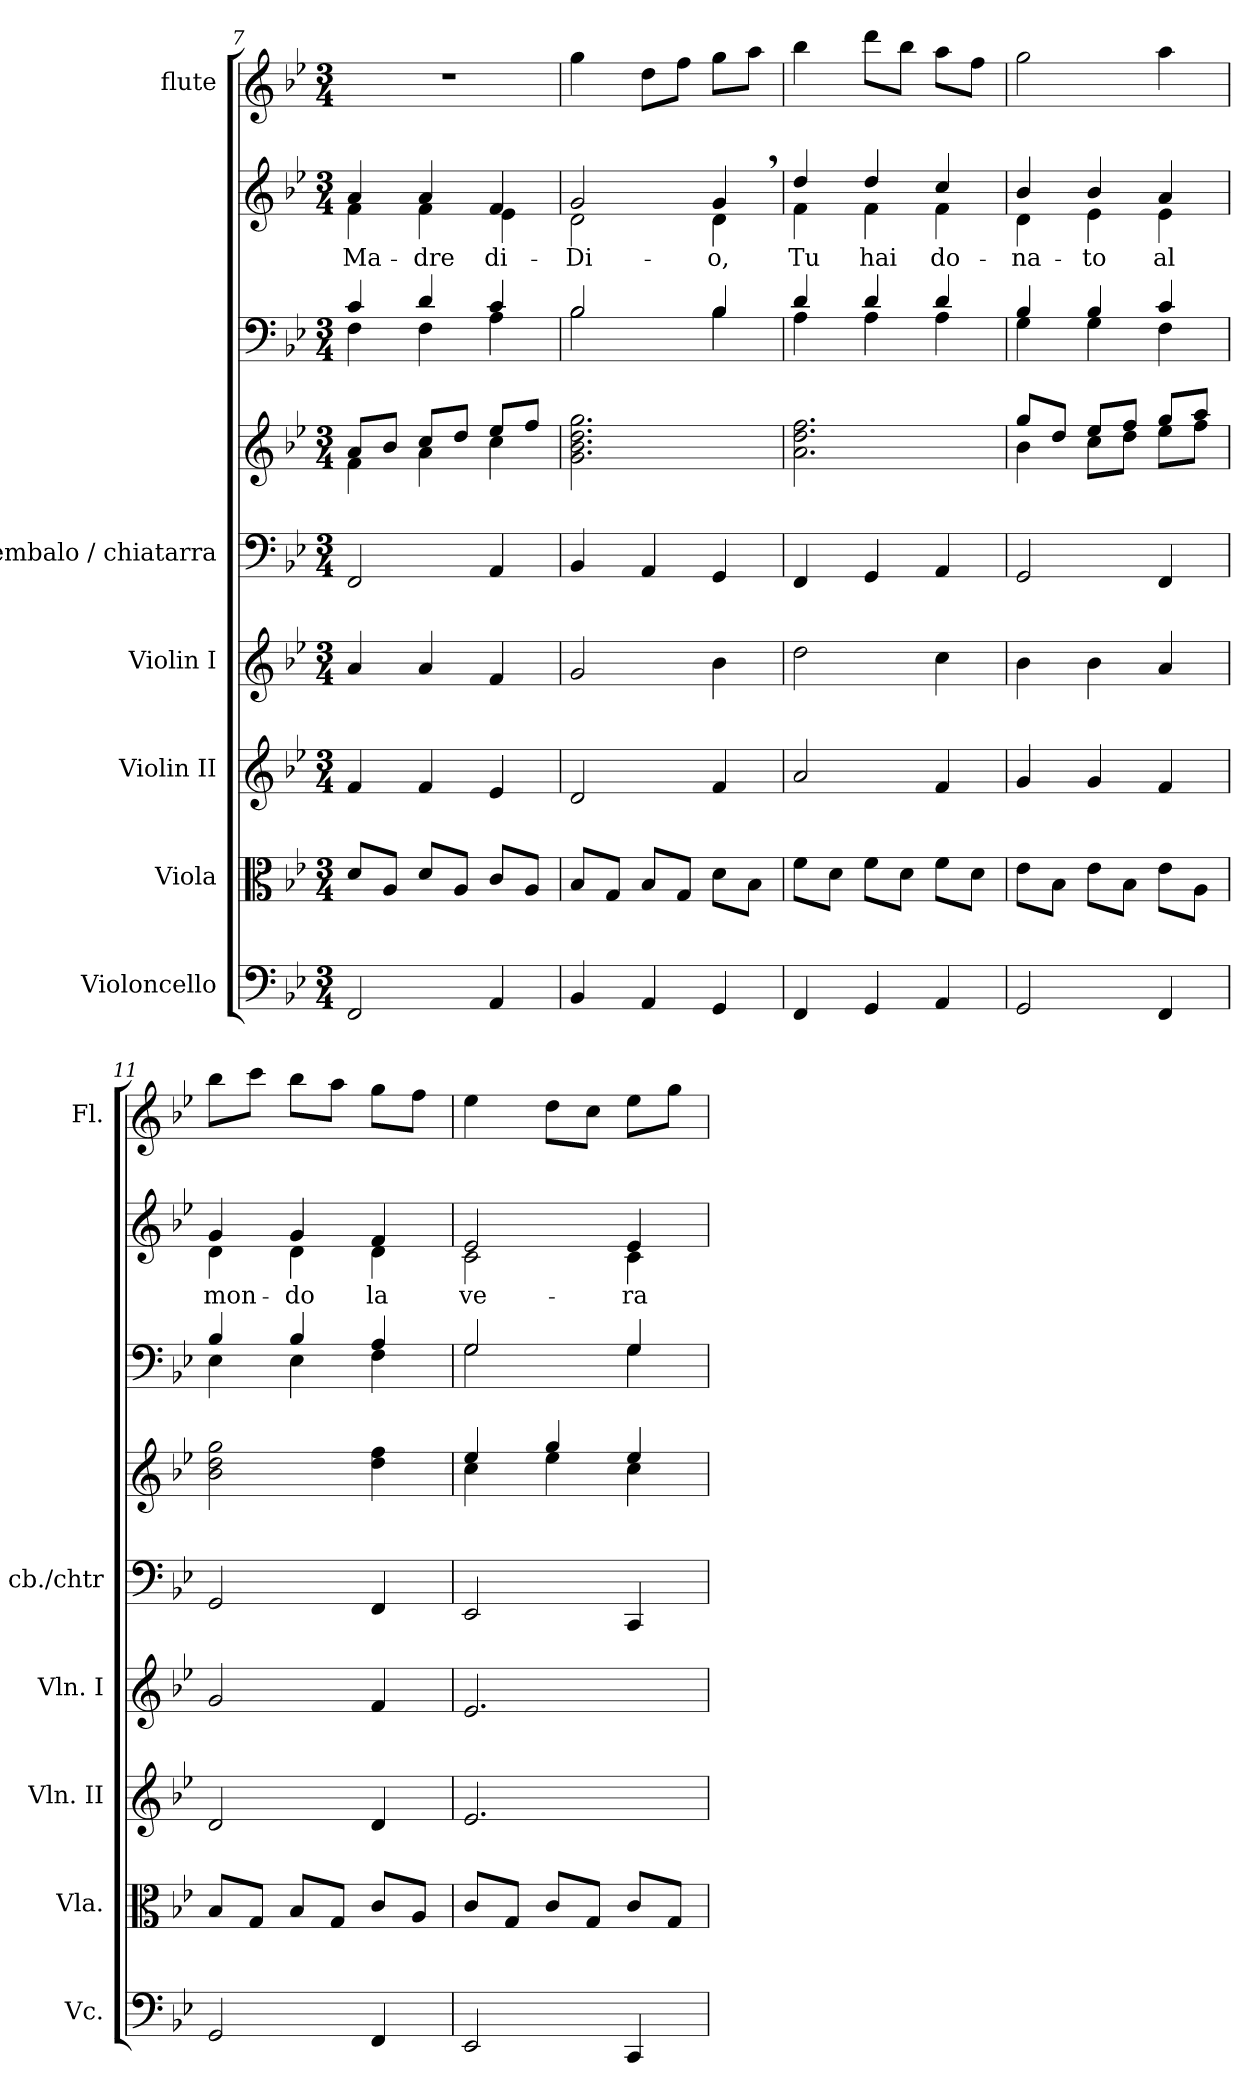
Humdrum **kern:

**kern	**kern	**kern	**kern	**kern	**kern	**kern	**kern	**text	**kern
*part8	*part7	*part6	*part5	*part4	*part4	*part3	*part2	*part2	*part1
*staff9	*staff8	*staff7	*staff6	*staff5	*staff4	*staff3	*staff2	*staff2	*staff1
*I"Violoncello	*I"Viola	*I"Violin II	*I"Violin I	*I"cembalo / chiatarra	*	*	*	*	*I"flute
*I'Vc.	*I'Vla.	*I'Vln. II	*I'Vln. I	*I'cb./chtr	*	*	*	*	*I'Fl.
!!LO:PB:g=z
*clefF4	*clefC3	*clefG2	*clefG2	*clefF4	*clefG2	*clefF4	*clefG2	*	*clefG2
*	*	*	*	*	*	*	*	*	*ITrd-7c-12
*k[b-e-]	*k[b-e-]	*k[b-e-]	*k[b-e-]	*k[b-e-]	*k[b-e-]	*k[b-e-]	*k[b-e-]	*	*k[b-e-]
*g:	*g:	*g:	*g:	*g:	*g:	*g:	*g:	*	*g:
*M3/4	*M3/4	*M3/4	*M3/4	*M3/4	*M3/4	*M3/4	*M3/4	*	*M3/4
=7	=7	=7	=7	=7	=7	=7	=7	=7	=7
*	*	*	*	*	*^	*^	*^	*	*
2FF/	8d/L	4f/	4a/	2FF/	8a/L	4f\	4c/	4F\	4a/	4f\	Ma-	2.r
.	8A/J	.	.	.	8b-/J	.	.	.	.	.	.	.
.	8d/L	4f/	4a/	.	8cc/L	4a\	4d/	4F\	4a/	4f\	-dre	.
.	8A/J	.	.	.	8dd/J	.	.	.	.	.	.	.
4AA/	8c/L	4e-/	4f/	4AA/	8ee-/L	4cc\	4c/	4A\	4f/	4e-\	di-	.
.	8A/J	.	.	.	8ff/J	.	.	.	.	.	.	.
*	*	*	*	*	*v	*v	*	*	*	*	*	*
=8	=8	=8	=8	=8	=8	=8	=8	=8	=8	=8	=8
4BB-/	8B-/L	2d/	2g/	4BB-/	2.g\ 2.b-\ 2.dd\ 2.gg\	2B-/	2B-\	2g/	2d\	-Di-	4ggg\
.	8G/J	.	.	.	.	.	.	.	.	.	.
4AA/	8B-/L	.	.	4AA/	.	.	.	.	.	.	8ddd\L
.	8G/J	.	.	.	.	.	.	.	.	.	8fff\J
4GG/	8d\L	4f/	4b-\	4GG/	.	4B-/	4B-\	4g,>/	4d\	-o,	8ggg\L
.	8B-\J	.	.	.	.	.	.	.	.	.	8aaa\J
=9	=9	=9	=9	=9	=9	=9	=9	=9	=9	=9	=9
4FF/	8f\L	2a/	2dd\	4FF/	2.a\ 2.dd\ 2.ff\	4d/	4A\	4dd/	4f\	Tu	4bbb-\
.	8d\J	.	.	.	.	.	.	.	.	.	.
4GG/	8f\L	.	.	4GG/	.	4d/	4A\	4dd/	4f\	hai	8dddd\L
.	8d\J	.	.	.	.	.	.	.	.	.	8bbb-\J
4AA/	8f\L	4f/	4cc\	4AA/	.	4d/	4A\	4cc/	4f\	do-	8aaa\L
.	8d\J	.	.	.	.	.	.	.	.	.	8fff\J
=10	=10	=10	=10	=10	=10	=10	=10	=10	=10	=10	=10
*	*	*	*	*	*^	*	*	*	*	*	*
2GG/	8e-\L	4g/	4b-\	2GG/	8gg/L	4b-\	4B-/	4G\	4b-/	4d\	-na-	2ggg\
.	8B-\J	.	.	.	8dd/J	.	.	.	.	.	.	.
.	8e-\L	4g/	4b-\	.	8ee-/L	8cc\L	4B-/	4G\	4b-/	4e-\	-to	.
.	8B-\J	.	.	.	8ff/J	8dd\J	.	.	.	.	.	.
4FF/	8e-\L	4f/	4a/	4FF/	8gg/L	8ee-\L	4c/	4F\	4a/	4e-\	al	4aaa\
.	8A\J	.	.	.	8aa/J	8ff\J	.	.	.	.	.	.
*	*	*	*	*	*v	*v	*	*	*	*	*	*
=11	=11	=11	=11	=11	=11	=11	=11	=11	=11	=11	=11
2GG/	8B-/L	2d/	2g/	2GG/	2b-\ 2dd\ 2gg\	4B-/	4E-\	4g/	4d\	mon-	8bbb-\L
.	8G/J	.	.	.	.	.	.	.	.	.	8cccc\J
.	8B-/L	.	.	.	.	4B-/	4E-\	4g/	4d\	-do	8bbb-\L
.	8G/J	.	.	.	.	.	.	.	.	.	8aaa\J
4FF/	8c/L	4d/	4f/	4FF/	4dd\ 4ff\	4A/	4F\	4f/	4d\	la	8ggg\L
.	8A/J	.	.	.	.	.	.	.	.	.	8fff\J
=12	=12	=12	=12	=12	=12	=12	=12	=12	=12	=12	=12
*	*	*	*	*	*^	*	*	*	*	*	*
2EE-/	8c/L	2.e-/	2.e-/	2EE-/	4ee-/	4cc\	2G/	2G\	2e-/	2c\	ve-	4eee-\
.	8G/J	.	.	.	.	.	.	.	.	.	.	.
.	8c/L	.	.	.	4gg/	4ee-\	.	.	.	.	.	8ddd\L
.	8G/J	.	.	.	.	.	.	.	.	.	.	8ccc\J
4CC/	8c/L	.	.	4CC/	4ee-/	4cc\	4G/	4G\	4e-/	4c\	-ra	8eee-\L
.	8G/J	.	.	.	.	.	.	.	.	.	.	8ggg\J
*	*	*	*	*	*v	*v	*	*	*v	*v	*	*
*	*	*	*	*	*	*v	*v	*	*	*
=	=	=	=	=	=	=	=	=	=
*-	*-	*-	*-	*-	*-	*-	*-	*-	*-
